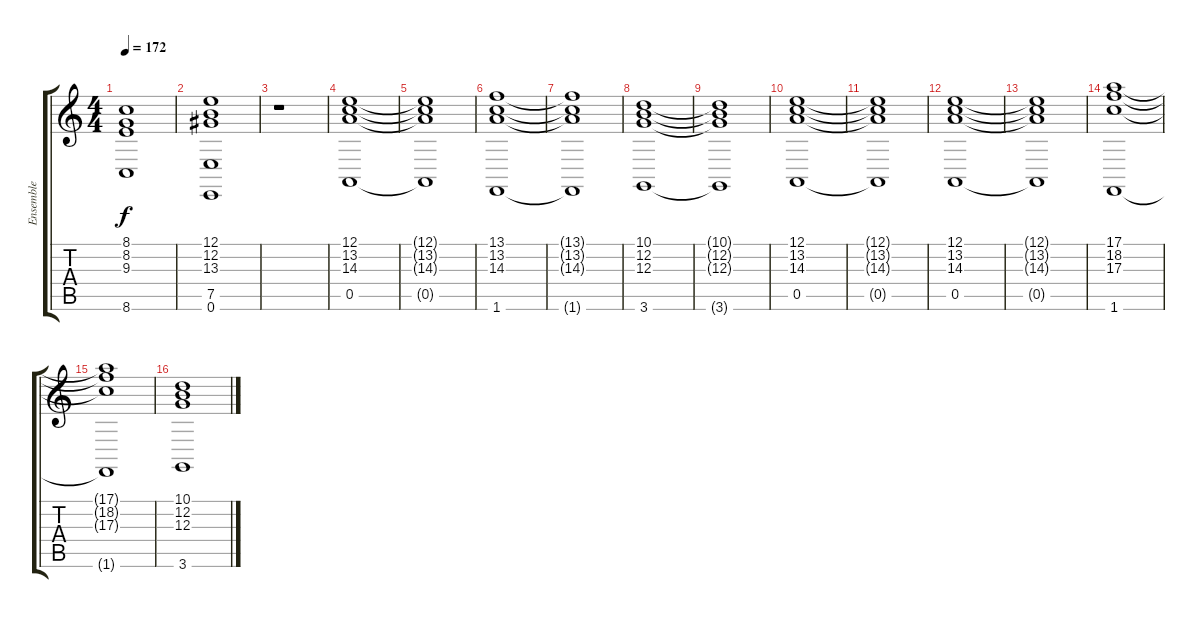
\track ("Ensemble" "Ensemble") {instrument stringensemble1}
\staff {score tabs}
\tuning (E4 B3 G3 D3 A2 E2) {hide}
\ts (4 4)
\tempo 172
\clef g2
\ks c
(8.1 8.2 9.3 8.6).1{dy f} |
(12.1 12.2 13.3 7.5 0.6).1 |
r.1 |
\section ("" "")
(12.1 13.2 14.3 0.5).1 |
(12.1{t} 13.2{t} 14.3{t} 0.5{t}).1 |
(13.1 13.2 14.3 1.6).1 |
(13.1{t} 13.2{t} 14.3{t} 1.6{t}).1 |
(10.1 12.2 12.3 3.6).1 |
(10.1{t} 12.2{t} 12.3{t} 3.6{t}).1 |
(12.1 13.2 14.3 0.5).1 |
(12.1{t} 13.2{t} 14.3{t} 0.5{t}).1 |
(12.1 13.2 14.3 0.5).1 |
(12.1{t} 13.2{t} 14.3{t} 0.5{t}).1 |
(17.1 18.2 17.3 1.6).1 |
(17.1{t} 18.2{t} 17.3{t} 1.6{t}).1 |
(10.1 12.2 12.3 3.6).1
